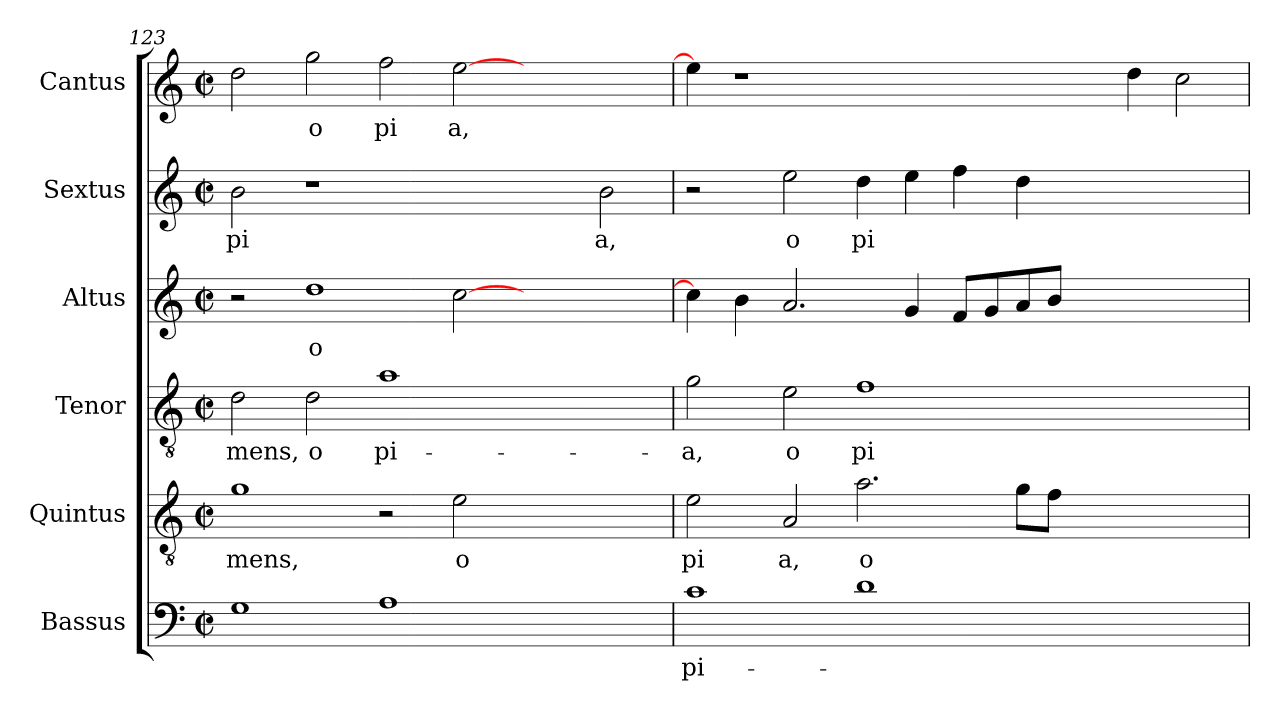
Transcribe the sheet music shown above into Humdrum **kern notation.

**kern	**text	**kern	**text	**kern	**text	**kern	**text	**kern	**text	**kern	**text
*part6	*part6	*part5	*part5	*part4	*part4	*part3	*part3	*part2	*part2	*part1	*part1
*staff6	*staff6	*staff5	*staff5	*staff4	*staff4	*staff3	*staff3	*staff2	*staff2	*staff1	*staff1
*I"Bassus	*	*I"Quintus	*	*I"Tenor	*	*I"Altus	*	*I"Sextus	*	*I"Cantus	*
*I'Bassus	*	*I'Quintus	*	*I'Tenor	*	*I'Altus	*	*I'Sextus	*	*I'Cantus	*
*clefF4	*	*clefGv2	*	*clefGv2	*	*clefG2	*	*clefG2	*	*clefG2	*
*M2/2	*	*M2/2	*	*M2/2	*	*M2/2	*	*M2/2	*	*M2/2	*
*met(c|)	*	*met(c|)	*	*met(c|)	*	*met(c|)	*	*met(c|)	*	*met(c|)	*
=123	=123	=123	=123	=123	=123	=123	=123	=123	=123	=123	=123
!	!	!	!LO:LY:b:cj	!	!LO:LY:b:cj	!	!	!	!LO:LY:b:cj	!	!
1G	.	1g	-mens,	2d\	-mens,	2r	.	2b\	pi	2dd\	.
!	!	!	!	!	!LO:LY:b:cj	!	!LO:LY:b:rj	!LO:N:vis=1	!	!	!LO:LY:b:cj
.	.	.	.	2d\	o	1dd	o	0r	.	2gg\	o
!	!	!	!	!	!LO:LY:b:cj	!	!	!	!	!	!LO:LY:b:cj
1A	.	2r	.	1a	pi-	.	.	.	.	2ff\	pi
!	!	!	!LO:LY:b:cj	!	!	!	!	!	!	!	!LO:LY:b:cj
.	.	2e\	o	.	.	[<2cc\	.	.	.	[>2ee\	a,
1ryy	.	1ryy	.	1ryy	.	1ryy	.	.	.	1ryy	.
!	!	!	!	!	!	!	!	!	!LO:LY:b:cj	!	!
.	.	.	.	.	.	.	.	2b\	a,	.	.
!!LO:LB:g=z
=124	=124	=124	=124	=124	=124	=124	=124	=124	=124	=124	=124
!	!LO:LY:b:cj	!	!LO:LY:b:cj	!	!LO:LY:b:cj	!	!	!	!	!	!
1c	pi-	2e\	pi	2g\	-a,	4cc\]	.	2r	.	4ee\]	.
!	!	!	!	!	!	!	!	!	!	!LO:N:vis=1	!
.	.	.	.	.	.	4b\	.	.	.	0r	.
!	!	!	!LO:LY:b:cj	!	!LO:LY:b:cj	!	!	!	!LO:LY:b:cj	!	!
.	.	2A/	a,	2e\	o	2.a/	.	2ee\	o	.	.
!	!	!	!LO:LY:b:cj	!	!LO:LY:b:cj	!	!	!	!LO:LY:b:cj	!	!
1d	.	2.a\	o	1f	pi	.	.	4dd\	pi	.	.
.	.	.	.	.	.	4g/	.	4ee\	.	.	.
.	.	.	.	.	.	8f/L	.	4ff\	.	.	.
.	.	.	.	.	.	8g/	.	.	.	.	.
.	.	8g\L	.	.	.	8a/	.	4dd\	.	.	.
.	.	8f\J	.	.	.	8b/J	.	.	.	.	.
1ryy	.	1ryy	.	1ryy	.	1ryy	.	1ryy	.	.	.
.	.	.	.	.	.	.	.	.	.	4dd\	.
.	.	.	.	.	.	.	.	.	.	2cc\	.
=	=	=	=	=	=	=	=	=	=	=	=
*-	*-	*-	*-	*-	*-	*-	*-	*-	*-	*-	*-
